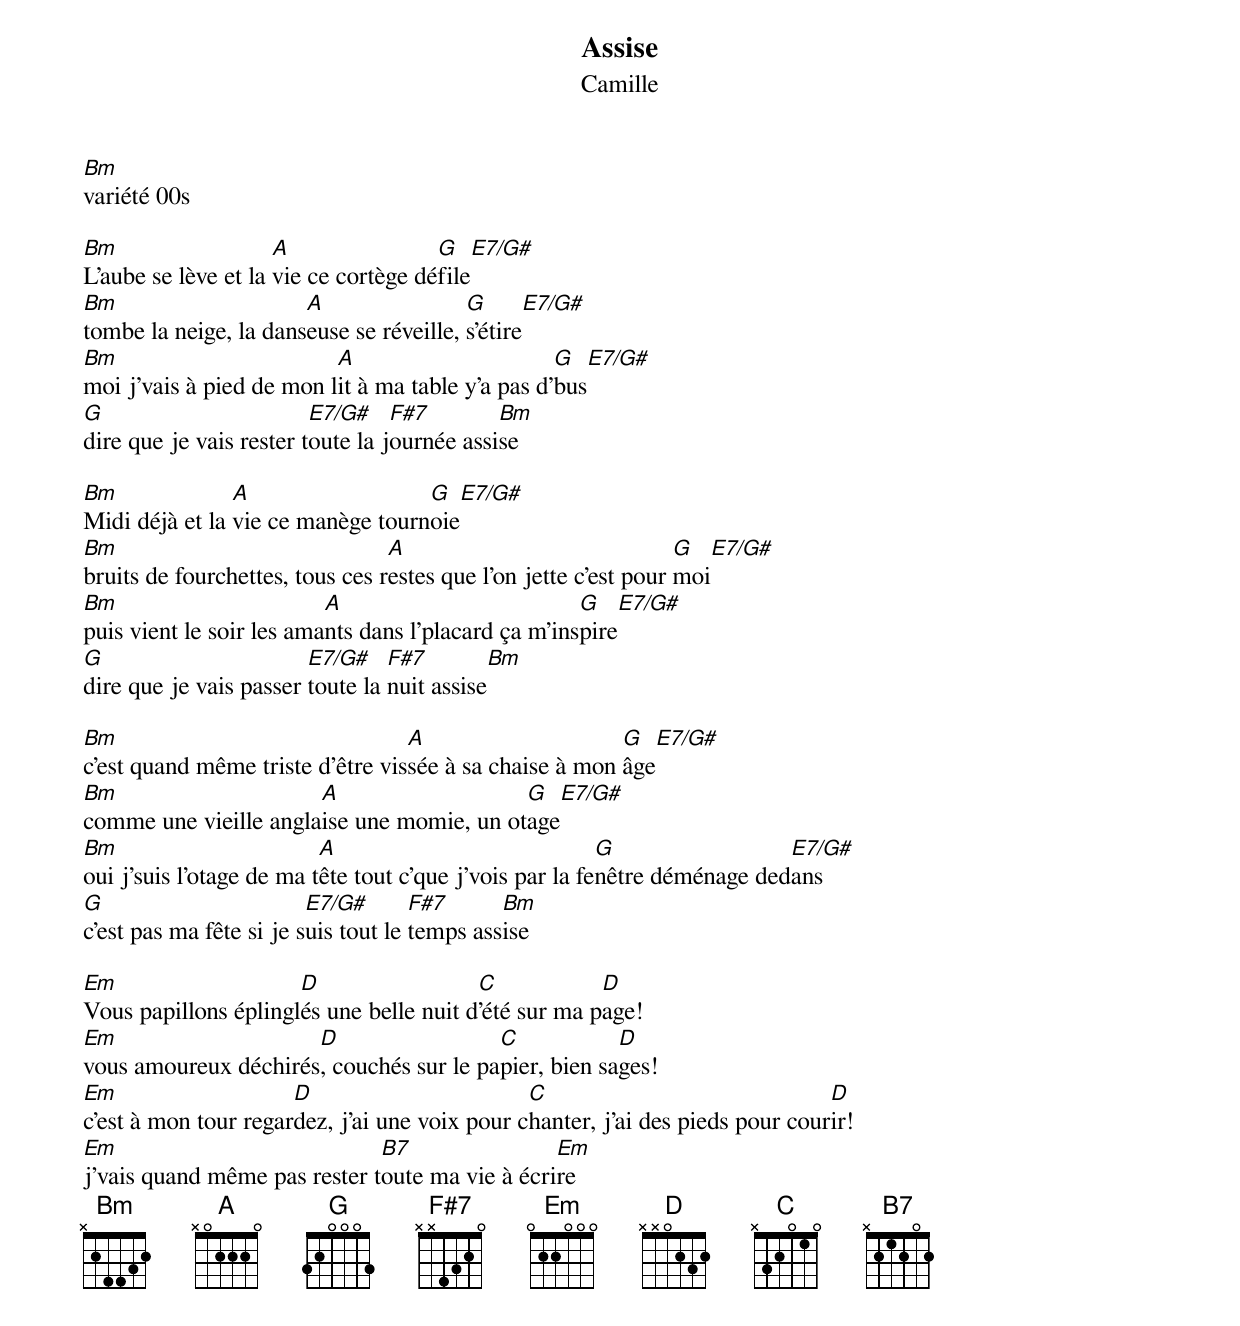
Assise
Camille
Bm
variété 00s

Bm                   A                G      E7/G#
L'aube se lève et la vie ce cortège défile
Bm                     A                 G       E7/G#
tombe la neige, la danseuse se réveille, s'étire
Bm                        A                       G      E7/G#
moi j'vais à pied de mon lit à ma table y'a pas d'bus
G                        E7/G#    F#7        Bm
dire que je vais rester toute la journée assise

Bm              A                  G      E7/G#
Midi déjà et la vie ce manège tournoie
Bm                               A                               G      E7/G#
bruits de fourchettes, tous ces restes que l'on jette c'est pour moi
Bm                        A                          G      E7/G#
puis vient le soir les amants dans l'placard ça m'inspire
G                       E7/G#    F#7        Bm
dire que je vais passer toute la nuit assise

Bm                                A                     G      E7/G#
c'est quand même triste d'être vissée à sa chaise à mon âge
Bm                     A                   G      E7/G#
comme une vieille anglaise une momie, un otage
Bm                        A                              G                 E7/G#
oui j'suis l'otage de ma tête tout c'que j'vois par la fenêtre déménage dedans
G                        E7/G#       F#7      Bm
c'est pas ma fête si je suis tout le temps assise

Em                    D                  C            D
Vous papillons éplinglés une belle nuit d'été sur ma page!
Em                    D                  C            D
vous amoureux déchirés, couchés sur le papier, bien sages!
Em                    D                        C                               D
c'est à mon tour regardez, j'ai une voix pour chanter, j'ai des pieds pour courir!
Em                            B7                Em
j'vais quand même pas rester toute ma vie à écrire
